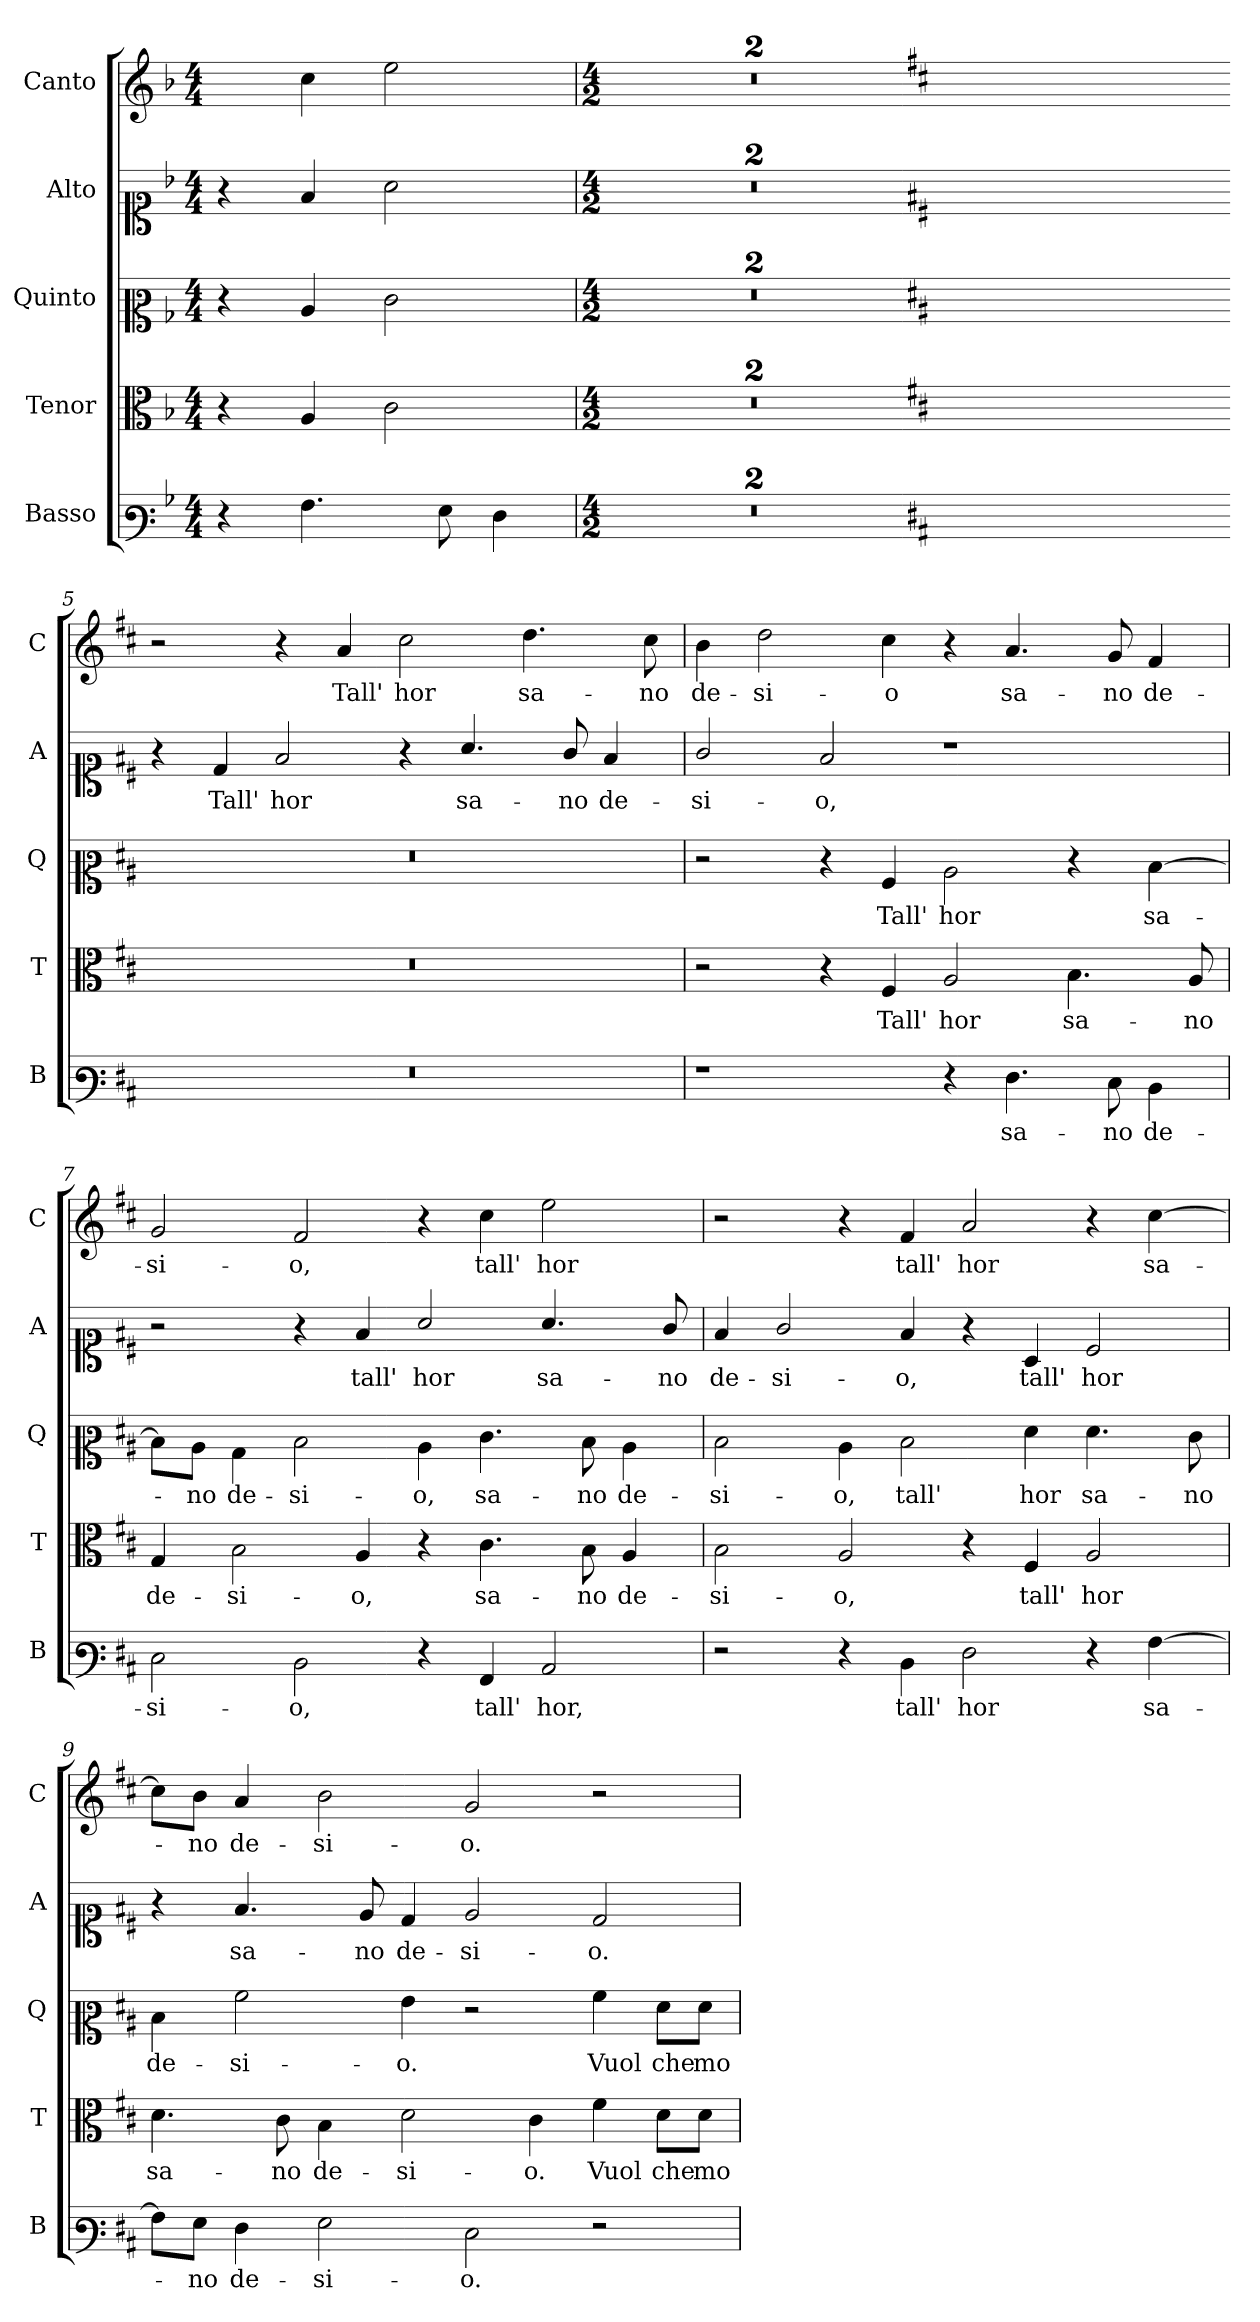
**kern	**text	**kern	**text	**kern	**text	**kern	**text	**kern	**text
*part5	*part5	*part4	*part4	*part3	*part3	*part2	*part2	*part1	*part1
*staff5	*staff5	*staff4	*staff4	*staff3	*staff3	*staff2	*staff2	*staff1	*staff1
*I"Basso	*	*I"Tenor	*	*I"Quinto	*	*I"Alto	*	*I"Canto	*
*I'B	*	*I'T	*	*I'Q	*	*I'A	*	*I'C	*
*clefF3	*	*clefC3	*	*clefC2	*	*clefC1	*	*clefG2	*
*k[b-]	*	*k[b-]	*	*k[b-]	*	*k[b-]	*	*k[b-]	*
*F:	*	*F:	*	*F:	*	*F:	*	*F:	*
*M4/4	*	*M4/4	*	*M4/4	*	*M4/4	*	*M4/4	*
=1	=1	=1	=1	=1	=1	=1	=1	=1	=1
4r	.	4r	.	4r	.	4r	.	4ryy	.
4.A\	.	4A/	.	4c/	.	4f/	.	4cc\	.
.	.	2c\	.	2e\	.	2a\	.	2ee\	.
8G\	.	.	.	.	.	.	.	.	.
4F\	.	.	.	.	.	.	.	.	.
=2	=2	=2	=2	=2	=2	=2	=2	=2	=2
*M4/2	*	*M4/2	*	*M4/2	*	*M4/2	*	*M4/2	*
0ryy	.	0ryy	.	0ryy	.	0ryy	.	0ryy	.
=3	=3	=3	=3	=3	=3	=3	=3	=3	=3
*clefF4	*	*clefGv2	*	*clefGv2	*	*clefG2	*	*	*
*k[]	*	*k[]	*	*k[]	*	*k[]	*	*k[]	*
*C:	*	*C:	*	*C:	*	*C:	*	*C:	*
0ryy	.	0ryy	.	0ryy	.	0ryy	.	0ryy	.
=4-	=4-	=4-	=4-	=4-	=4-	=4-	=4-	=4-	=4-
*k[f#c#]	*	*k[f#c#]	*	*k[f#c#]	*	*k[f#c#]	*	*k[f#c#]	*
*D:	*	*D:	*	*D:	*	*D:	*	*D:	*
0ryy	.	0ryy	.	0ryy	.	0ryy	.	0ryy	.
=5-	=5-	=5-	=5-	=5-	=5-	=5-	=5-	=5-	=5-
0r	.	0r	.	0r	.	4r	.	2r	.
!	!	!	!	!	!	!	!LO:LY:b	!	!
.	.	.	.	.	.	4d/	Tall'	.	.
!	!	!	!	!	!	!	!LO:LY:b	!	!
.	.	.	.	.	.	2f#/	hor	4r	.
!	!	!	!	!	!	!	!	!	!LO:LY:b
.	.	.	.	.	.	.	.	4a/	Tall'
!	!	!	!	!	!	!	!	!	!LO:LY:b
.	.	.	.	.	.	4r	.	2cc#\	hor
!	!	!	!	!	!	!	!LO:LY:b	!	!
.	.	.	.	.	.	4.a/	sa-	.	.
!	!	!	!	!	!	!	!	!	!LO:LY:b
.	.	.	.	.	.	.	.	4.dd\	sa-
!	!	!	!	!	!	!	!LO:LY:b	!	!
.	.	.	.	.	.	8g/	-no	.	.
!	!	!	!	!	!	!	!LO:LY:b	!	!
.	.	.	.	.	.	4f#/	de-	.	.
!	!	!	!	!	!	!	!	!	!LO:LY:b
.	.	.	.	.	.	.	.	8cc#\	-no
=6	=6	=6	=6	=6	=6	=6	=6	=6	=6
!	!LO:LY:b	!	!	!	!	!	!LO:LY:b	!	!LO:LY:b
1r	(Tall' hor)	2r	.	2r	.	2g/	-si-	4b\	de-
!	!	!	!	!	!	!	!	!	!LO:LY:b
.	.	.	.	.	.	.	.	2dd\	-si-
!	!	!	!	!	!	!	!LO:LY:b	!	!
.	.	4r	.	4r	.	2f#/	-o,	.	.
!	!	!	!LO:LY:b	!	!LO:LY:b	!	!	!	!LO:LY:b
.	.	4F#/	Tall'	4A/	Tall'	.	.	4cc#\	-o
!	!	!	!LO:LY:b	!	!LO:LY:b	!	!	!	!
4r	.	2A/	hor	2c#\	hor	1r	.	4r	.
!	!LO:LY:b	!	!	!	!	!	!	!	!LO:LY:b
4.F#\	sa-	.	.	.	.	.	.	4.a/	sa-
!	!	!	!LO:LY:b	!	!	!	!	!	!
.	.	4.B\	sa-	4r	.	.	.	.	.
!	!LO:LY:b	!	!	!	!	!	!	!	!LO:LY:b
8E\	-no	.	.	.	.	.	.	8g/	-no
!	!LO:LY:b	!	!	!	!LO:LY:b	!	!	!	!LO:LY:b
4D\	de-	.	.	[4d\	sa-	.	.	4f#/	de-
!	!	!	!LO:LY:b	!	!	!	!	!	!
.	.	8A/	-no	.	.	.	.	.	.
=7	=7	=7	=7	=7	=7	=7	=7	=7	=7
!	!LO:LY:b	!	!LO:LY:b	!	!	!	!	!	!LO:LY:b
2E\	-si-	4G/	de-	8d\L]	.	2r	.	2g/	-si-
!	!	!	!	!	!LO:LY:b	!	!	!	!
.	.	.	.	8c#\J	-no	.	.	.	.
!	!	!	!LO:LY:b	!	!LO:LY:b	!	!	!	!
.	.	2B\	-si-	4B\	de-	.	.	.	.
!	!LO:LY:b	!	!	!	!LO:LY:b	!	!	!	!LO:LY:b
2D\	-o,	.	.	2d\	-si-	4r	.	2f#/	-o,
!	!	!	!LO:LY:b	!	!	!	!LO:LY:b	!	!
.	.	4A/	-o,	.	.	4f#/	tall'	.	.
!	!	!	!	!	!LO:LY:b	!	!LO:LY:b	!	!
4r	.	4r	.	4c#\	-o,	2a/	hor	4r	.
!	!LO:LY:b	!	!LO:LY:b	!	!LO:LY:b	!	!	!	!LO:LY:b
4AA/	tall'	4.c#\	sa-	4.e\	sa-	.	.	4cc#\	tall'
!	!LO:LY:b	!	!	!	!	!	!LO:LY:b	!	!LO:LY:b
2C#/	hor,	.	.	.	.	4.a/	sa-	2ee\	hor
!	!	!	!LO:LY:b	!	!LO:LY:b	!	!	!	!
.	.	8B\	-no	8d\	-no	.	.	.	.
!	!	!	!LO:LY:b	!	!LO:LY:b	!	!	!	!
.	.	4A/	de-	4c#\	de-	.	.	.	.
!	!	!	!	!	!	!	!LO:LY:b	!	!
.	.	.	.	.	.	8g/	-no	.	.
!!LO:LB:g=z
=8	=8	=8	=8	=8	=8	=8	=8	=8	=8
!	!	!	!LO:LY:b	!	!LO:LY:b	!	!LO:LY:b	!	!
2r	.	2B\	-si-	2d\	-si-	4f#/	de-	2r	.
!	!	!	!	!	!	!	!LO:LY:b	!	!
.	.	.	.	.	.	2g/	-si-	.	.
!	!	!	!LO:LY:b	!	!LO:LY:b	!	!	!	!
4r	.	2A/	-o,	4c#\	-o,	.	.	4r	.
!	!LO:LY:b	!	!	!	!LO:LY:b	!	!LO:LY:b	!	!LO:LY:b
4D\	tall'	.	.	2d\	tall'	4f#/	-o,	4f#/	tall'
!	!LO:LY:b	!	!	!	!	!	!	!	!LO:LY:b
2F#\	hor	4r	.	.	.	4r	.	2a/	hor
!	!	!	!LO:LY:b	!	!LO:LY:b	!	!LO:LY:b	!	!
.	.	4F#/	tall'	4f#\	hor	4A/	tall'	.	.
!	!	!	!LO:LY:b	!	!LO:LY:b	!	!LO:LY:b	!	!
4r	.	2A/	hor	4.f#\	sa-	2c#/	hor	4r	.
!	!LO:LY:b	!	!	!	!	!	!	!	!LO:LY:b
[4A\	sa-	.	.	.	.	.	.	[4cc#\	sa-
!	!	!	!	!	!LO:LY:b	!	!	!	!
.	.	.	.	8e\	-no	.	.	.	.
=9	=9	=9	=9	=9	=9	=9	=9	=9	=9
!	!	!	!LO:LY:b	!	!LO:LY:b	!	!	!	!
8A\L]	.	4.d\	sa-	4d\	de-	4r	.	8cc#\L]	.
!	!LO:LY:b	!	!	!	!	!	!	!	!LO:LY:b
8G\J	-no	.	.	.	.	.	.	8b\J	-no
!	!LO:LY:b	!	!	!	!LO:LY:b	!	!LO:LY:b	!	!LO:LY:b
4F#\	de-	.	.	2a\	-si-	4.f#/	sa-	4a/	de-
!	!	!	!LO:LY:b	!	!	!	!	!	!
.	.	8c#\	-no	.	.	.	.	.	.
!	!LO:LY:b	!	!LO:LY:b	!	!	!	!	!	!LO:LY:b
2G\	-si-	4B\	de-	.	.	.	.	2b\	-si-
!	!	!	!	!	!	!	!LO:LY:b	!	!
.	.	.	.	.	.	8e/	-no	.	.
!	!	!	!LO:LY:b	!	!LO:LY:b	!	!LO:LY:b	!	!
.	.	2d\	-si-	4g\	-o.	4d/	de-	.	.
!	!LO:LY:b	!	!	!	!	!	!LO:LY:b	!	!LO:LY:b
2E\	-o.	.	.	2r	.	2e/	-si-	2g/	-o.
!	!	!	!LO:LY:b	!	!	!	!	!	!
.	.	4c#\	-o.	.	.	.	.	.	.
!	!	!	!LO:LY:b	!	!LO:LY:b	!	!LO:LY:b	!	!
2r	.	4f#\	Vuol	4a\	Vuol	2d/	-o.	2r	.
!	!	!	!LO:LY:b	!	!LO:LY:b	!	!	!	!
.	.	8d\L	che	8f#\L	che	.	.	.	.
!	!	!	!LO:LY:b	!	!LO:LY:b	!	!	!	!
.	.	8d\J	mo-	8f#\J	mo-	.	.	.	.
=	=	=	=	=	=	=	=	=	=
*-	*-	*-	*-	*-	*-	*-	*-	*-	*-
